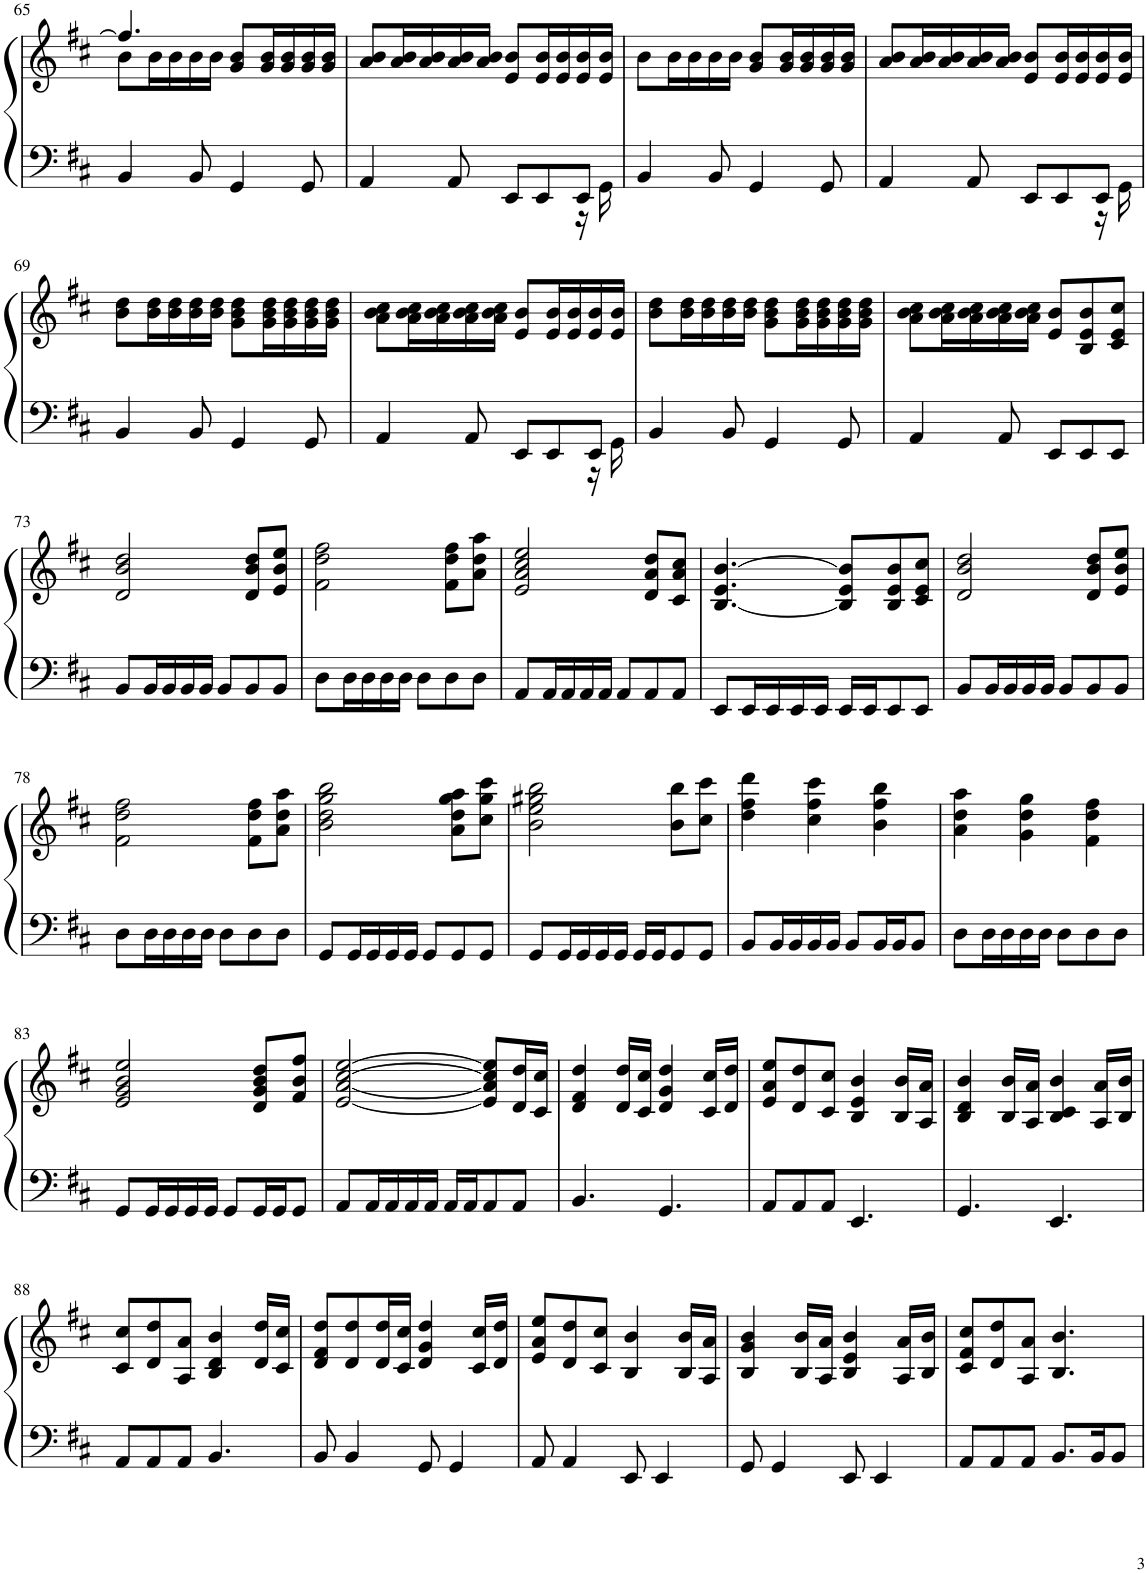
**kern	**kern
*part1	*part1
*staff2	*staff1
*I"Klavír	*
*I'Kl.	*
!!LO:PB:g=z
*clefF4	*clefG2
*k[f#c#]	*k[f#c#]
*M6/8	*M6/8
=65	=65
*	*^
4BB/	4.ff#/]	8b\L
.	.	16b\L
.	.	16b\
8BB/	.	16b\
.	.	16b\JJ
4GG/	8g/ 8b/L	4.ryy
.	16g/ 16b/L	.
.	16g/ 16b/	.
8GG/	16g/ 16b/	.
.	16g/ 16b/JJ	.
*	*v	*v
=66	=66
*^	*
4AA/	8ryy	8a/ 8b/L
*v	*v	*
.	16a/ 16b/L
.	16a/ 16b/
8AA/	16a/ 16b/
.	16a/ 16b/JJ
8EE/L	8e/ 8b/L
8EE/	16e/ 16b/L
.	16e/ 16b/
*^	*
8EE/J	16r	16e/ 16b/
.	16GG\	16e/ 16b/JJ
*v	*v	*
=67	=67
4BB/	8b\L
.	16b\L
.	16b\
8BB/	16b\
.	16b\JJ
4GG/	8g/ 8b/L
.	16g/ 16b/L
.	16g/ 16b/
8GG/	16g/ 16b/
.	16g/ 16b/JJ
=68	=68
*^	*
4AA/	8ryy	8a/ 8b/L
*v	*v	*
.	16a/ 16b/L
.	16a/ 16b/
8AA/	16a/ 16b/
.	16a/ 16b/JJ
8EE/L	8e/ 8b/L
8EE/	16e/ 16b/L
.	16e/ 16b/
*^	*
8EE/J	16r	16e/ 16b/
.	16GG\	16e/ 16b/JJ
*v	*v	*
!!LO:LB:g=z
=69	=69
4BB/	8b\ 8dd\L
.	16b\ 16dd\L
.	16b\ 16dd\
8BB/	16b\ 16dd\
.	16b\ 16dd\JJ
4GG/	8g\ 8b\ 8dd\L
.	16g\ 16b\ 16dd\L
.	16g\ 16b\ 16dd\
8GG/	16g\ 16b\ 16dd\
.	16g\ 16b\ 16dd\JJ
=70	=70
*^	*
4AA/	8ryy	8a\ 8b\ 8cc#\L
*v	*v	*
.	16a\ 16b\ 16cc#\L
.	16a\ 16b\ 16cc#\
8AA/	16a\ 16b\ 16cc#\
.	16a\ 16b\ 16cc#\JJ
8EE/L	8e/ 8b/L
8EE/	16e/ 16b/L
.	16e/ 16b/
*^	*
8EE/J	16r	16e/ 16b/
.	16GG\	16e/ 16b/JJ
*v	*v	*
=71	=71
4BB/	8b\ 8dd\L
.	16b\ 16dd\L
.	16b\ 16dd\
8BB/	16b\ 16dd\
.	16b\ 16dd\JJ
4GG/	8g\ 8b\ 8dd\L
.	16g\ 16b\ 16dd\L
.	16g\ 16b\ 16dd\
8GG/	16g\ 16b\ 16dd\
.	16g\ 16b\ 16dd\JJ
=72	=72
4AA/	8a\ 8b\ 8cc#\L
.	16a\ 16b\ 16cc#\L
.	16a\ 16b\ 16cc#\
8AA/	16a\ 16b\ 16cc#\
.	16a\ 16b\ 16cc#\JJ
8EE/L	8e/ 8b/L
8EE/	8B/ 8e/ 8b/
8EE/J	8c#/ 8e/ 8cc#/J
!!LO:LB:g=z
=73	=73
8BB/L	2d/ 2b/ 2dd/
16BB/L	.
16BB/	.
16BB/	.
16BB/JJ	.
8BB/L	.
8BB/	8d/ 8b/ 8dd/L
8BB/J	8e/ 8b/ 8ee/J
=74	=74
8D\L	2f#\ 2dd\ 2ff#\
16D\L	.
16D\	.
16D\	.
16D\JJ	.
8D\L	.
8D\	8f#\ 8dd\ 8ff#\L
8D\J	8a\ 8dd\ 8aa\J
=75	=75
8AA/L	2e/ 2a/ 2cc#/ 2ee/
16AA/L	.
16AA/	.
16AA/	.
16AA/JJ	.
8AA/L	.
8AA/	8d/ 8a/ 8dd/L
8AA/J	8c#/ 8a/ 8cc#/J
=76	=76
8EE/L	[4.B/ 4.e/ [4.b/
16EE/L	.
16EE/	.
16EE/	.
16EE/JJ	.
16EE/LL	8B/] 8e/ 8b/]L
16EE/J	.
8EE/	8B/ 8e/ 8b/
8EE/J	8c#/ 8e/ 8cc#/J
=77	=77
8BB/L	2d/ 2b/ 2dd/
16BB/L	.
16BB/	.
16BB/	.
16BB/JJ	.
8BB/L	.
8BB/	8d/ 8b/ 8dd/L
8BB/J	8e/ 8b/ 8ee/J
!!LO:LB:g=z
=78	=78
8D\L	2f#\ 2dd\ 2ff#\
16D\L	.
16D\	.
16D\	.
16D\JJ	.
8D\L	.
8D\	8f#\ 8dd\ 8ff#\L
8D\J	8a\ 8dd\ 8aa\J
=79	=79
8GG/L	2b\ 2dd\ 2gg\ 2bb\
16GG/L	.
16GG/	.
16GG/	.
16GG/JJ	.
8GG/L	.
8GG/	8a\ 8dd\ 8gg\ 8aa\L
8GG/J	8cc#\ 8gg\ 8ccc#\J
=80	=80
8GG/L	2b\ 2ee\ 2gg#X\ 2bb\
16GG/L	.
16GG/	.
16GG/	.
16GG/JJ	.
16GG/LL	.
16GG/J	.
8GG/	8b\ 8bb\L
8GG/J	8cc#\ 8ccc#\J
=81	=81
8BB/L	4dd\ 4ff#\ 4ddd\
16BB/L	.
16BB/	.
16BB/	4cc#\ 4ff#\ 4ccc#\
16BB/JJ	.
8BB/L	.
16BB/L	4b\ 4ff#\ 4bb\
16BB/J	.
8BB/J	.
=82	=82
8D\L	4a\ 4dd\ 4aa\
16D\L	.
16D\	.
16D\	4g\ 4dd\ 4gg\
16D\JJ	.
8D\L	.
8D\	4f#\ 4dd\ 4ff#\
8D\J	.
!!LO:LB:g=z
=83	=83
8GG/L	2e/ 2g/ 2b/ 2ee/
16GG/L	.
16GG/	.
16GG/	.
16GG/JJ	.
8GG/L	.
16GG/L	8d/ 8g/ 8b/ 8dd/L
16GG/J	.
8GG/J	8f#/ 8b/ 8ff#/J
=84	=84
8AA/L	[2e/ [2a/ [2cc#/ [2ee/
16AA/L	.
16AA/	.
16AA/	.
16AA/JJ	.
16AA/LL	.
16AA/J	.
8AA/	8e/] 8a/] 8cc#/] 8ee/]L
8AA/J	16d/ 16dd/L
.	16c#/ 16cc#/JJ
=85	=85
4.BB/	4d/ 4f#/ 4dd/
.	16d/ 16dd/LL
.	16c#/ 16cc#/JJ
4.GG/	4d/ 4g/ 4dd/
.	16c#/ 16cc#/LL
.	16d/ 16dd/JJ
=86	=86
8AA/L	8e/ 8a/ 8ee/L
8AA/	8d/ 8dd/
8AA/J	8c#/ 8cc#/J
4.EE/	4B/ 4e/ 4b/
.	16B/ 16b/LL
.	16A/ 16a/JJ
=87	=87
4.GG/	4B/ 4d/ 4b/
.	16B/ 16b/LL
.	16A/ 16a/JJ
4.EE/	4B/ 4c#/ 4b/
.	16A/ 16a/LL
.	16B/ 16b/JJ
!!LO:LB:g=z
=88	=88
8AA/L	8c#/ 8cc#/L
8AA/	8d/ 8dd/
8AA/J	8A/ 8a/J
4.BB/	4B/ 4d/ 4b/
.	16d/ 16dd/LL
.	16c#/ 16cc#/JJ
=89	=89
8BB/	8d/ 8f#/ 8dd/L
4BB/	8d/ 8dd/
.	16d/ 16dd/L
.	16c#/ 16cc#/JJ
8GG/	4d/ 4g/ 4dd/
4GG/	.
.	16c#/ 16cc#/LL
.	16d/ 16dd/JJ
=90	=90
8AA/	8e/ 8a/ 8ee/L
4AA/	8d/ 8dd/
.	8c#/ 8cc#/J
8EE/	4B/ 4b/
4EE/	.
.	16B/ 16b/LL
.	16A/ 16a/JJ
=91	=91
8GG/	4B/ 4g/ 4b/
4GG/	.
.	16B/ 16b/LL
.	16A/ 16a/JJ
8EE/	4B/ 4e/ 4b/
4EE/	.
.	16A/ 16a/LL
.	16B/ 16b/JJ
=92	=92
8AA/L	8c#/ 8f#/ 8cc#/L
8AA/	8d/ 8dd/
8AA/J	8A/ 8a/J
8.BB/L	4.B/ 4.b/
16BB/K	.
8BB/J	.
=	=
*-	*-
